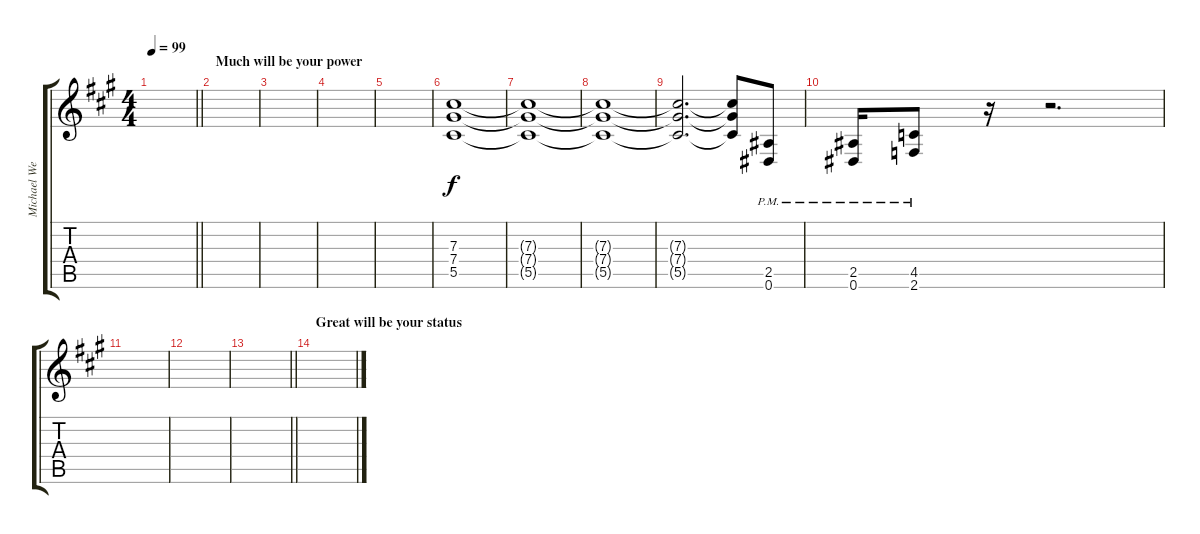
\track ("Michael Weikath" "Michael We") {instrument distortionguitar}
\staff {score tabs}
\tuning (Eb4 Bb3 Gb3 Db3 Ab2 Eb2) {hide}
\ts (4 4)
\tempo 99
\clef g2
\barLineRight lightlight
\ks f#minor
|
\section ("" "Much will be your power")
|
|
|
|
(7.3 7.4 5.5).1 |
(7.3{t} 7.4{t} 5.5{t}).1 |
(7.3{t} 7.4{t} 5.5{t}).1 |
(7.3{t} 7.4{t} 5.5{t}).2{d} (7.3{t} 7.4{t} 5.5{t}).8 (2.5{pm} 0.6{pm}).8 |
(2.5{pm} 0.6{pm}).16 (4.5{pm} 2.6{pm}).8 r.16 r.2{d} |
|
|
\barLineRight lightlight
|
\section ("" "Great will be your status")
